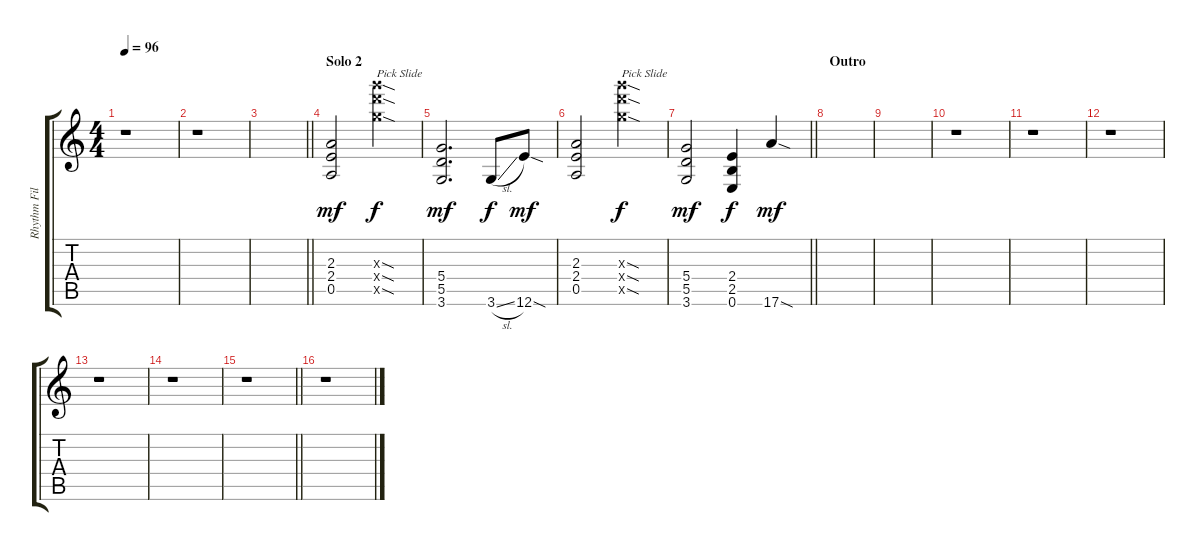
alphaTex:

\track ("Rhythm Fills" "Rhythm Fil") {instrument distortionguitar}
\staff {score tabs}
\tuning (E4 B3 G3 D3 A2 E2) {hide}
\ts (4 4)
\tempo 96
\clef g2
\ks c
r.1{dy mf} |
r.1 |
\barLineRight lightlight
|
\section ("" "Solo 2")
(2.3 2.4 0.5).2 (24.3{sod x} 24.4{sod x} 22.5{sod x}).2{txt "Pick Slide" dy f} |
(5.4 5.5 3.6).2{d dy mf} 3.6{sl}.8{dy f} 12.6{sod}.8{dy mf} |
(2.3 2.4 0.5).2 (24.3{sod x} 24.4{sod x} 22.5{sod x}).2{txt "Pick Slide" dy f} |
\barLineRight lightlight
(5.4 5.5 3.6).2{dy mf} (2.4 2.5 0.6).4{dy f} 17.6{sod}.4{dy mf} |
\section ("" "Outro")
|
|
r.1 |
r.1 |
r.1 |
r.1 |
r.1 |
\barLineRight lightlight
r.1 |
r.1
